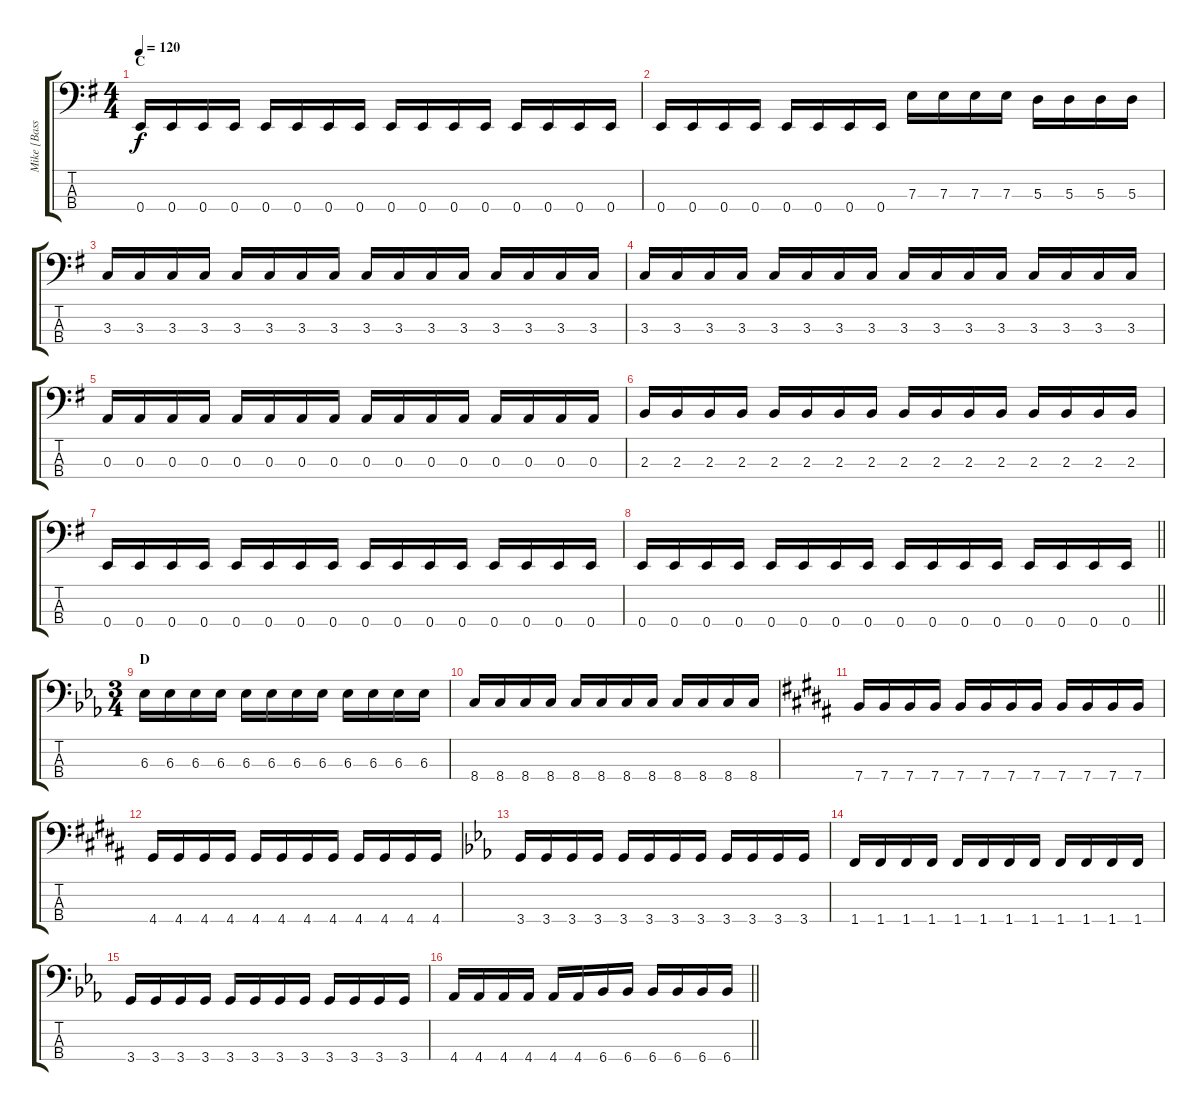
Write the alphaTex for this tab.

\track ("Mike [Bass II]" "Mike [Bass") {instrument electricbasspick}
\staff {score tabs}
\tuning (G2 D2 A1 E1) {hide}
\ts (4 4)
\section ("" "C")
\tempo 120
\clef f4
\ks g
0.4.16{dy f} 0.4.16 0.4.16 0.4.16 0.4.16 0.4.16 0.4.16 0.4.16 0.4.16 0.4.16 0.4.16 0.4.16 0.4.16 0.4.16 0.4.16 0.4.16 |
0.4.16 0.4.16 0.4.16 0.4.16 0.4.16 0.4.16 0.4.16 0.4.16 7.3.16 7.3.16 7.3.16 7.3.16 5.3.16 5.3.16 5.3.16 5.3.16 |
3.3.16 3.3.16 3.3.16 3.3.16 3.3.16 3.3.16 3.3.16 3.3.16 3.3.16 3.3.16 3.3.16 3.3.16 3.3.16 3.3.16 3.3.16 3.3.16 |
3.3.16 3.3.16 3.3.16 3.3.16 3.3.16 3.3.16 3.3.16 3.3.16 3.3.16 3.3.16 3.3.16 3.3.16 3.3.16 3.3.16 3.3.16 3.3.16 |
0.3.16 0.3.16 0.3.16 0.3.16 0.3.16 0.3.16 0.3.16 0.3.16 0.3.16 0.3.16 0.3.16 0.3.16 0.3.16 0.3.16 0.3.16 0.3.16 |
2.3.16 2.3.16 2.3.16 2.3.16 2.3.16 2.3.16 2.3.16 2.3.16 2.3.16 2.3.16 2.3.16 2.3.16 2.3.16 2.3.16 2.3.16 2.3.16 |
0.4.16 0.4.16 0.4.16 0.4.16 0.4.16 0.4.16 0.4.16 0.4.16 0.4.16 0.4.16 0.4.16 0.4.16 0.4.16 0.4.16 0.4.16 0.4.16 |
\barLineRight lightlight
0.4.16 0.4.16 0.4.16 0.4.16 0.4.16 0.4.16 0.4.16 0.4.16 0.4.16 0.4.16 0.4.16 0.4.16 0.4.16 0.4.16 0.4.16 0.4.16 |
\ts (3 4)
\section ("" "D")
\ks eb
6.3.16 6.3.16 6.3.16 6.3.16 6.3.16 6.3.16 6.3.16 6.3.16 6.3.16 6.3.16 6.3.16 6.3.16 |
8.4.16 8.4.16 8.4.16 8.4.16 8.4.16 8.4.16 8.4.16 8.4.16 8.4.16 8.4.16 8.4.16 8.4.16 |
\ks b
7.4.16 7.4.16 7.4.16 7.4.16 7.4.16 7.4.16 7.4.16 7.4.16 7.4.16 7.4.16 7.4.16 7.4.16 |
4.4.16 4.4.16 4.4.16 4.4.16 4.4.16 4.4.16 4.4.16 4.4.16 4.4.16 4.4.16 4.4.16 4.4.16 |
\ks eb
3.4.16 3.4.16 3.4.16 3.4.16 3.4.16 3.4.16 3.4.16 3.4.16 3.4.16 3.4.16 3.4.16 3.4.16 |
1.4.16 1.4.16 1.4.16 1.4.16 1.4.16 1.4.16 1.4.16 1.4.16 1.4.16 1.4.16 1.4.16 1.4.16 |
3.4.16 3.4.16 3.4.16 3.4.16 3.4.16 3.4.16 3.4.16 3.4.16 3.4.16 3.4.16 3.4.16 3.4.16 |
\barLineRight lightlight
4.4.16 4.4.16 4.4.16 4.4.16 4.4.16 4.4.16 6.4.16 6.4.16 6.4.16 6.4.16 6.4.16 6.4.16
